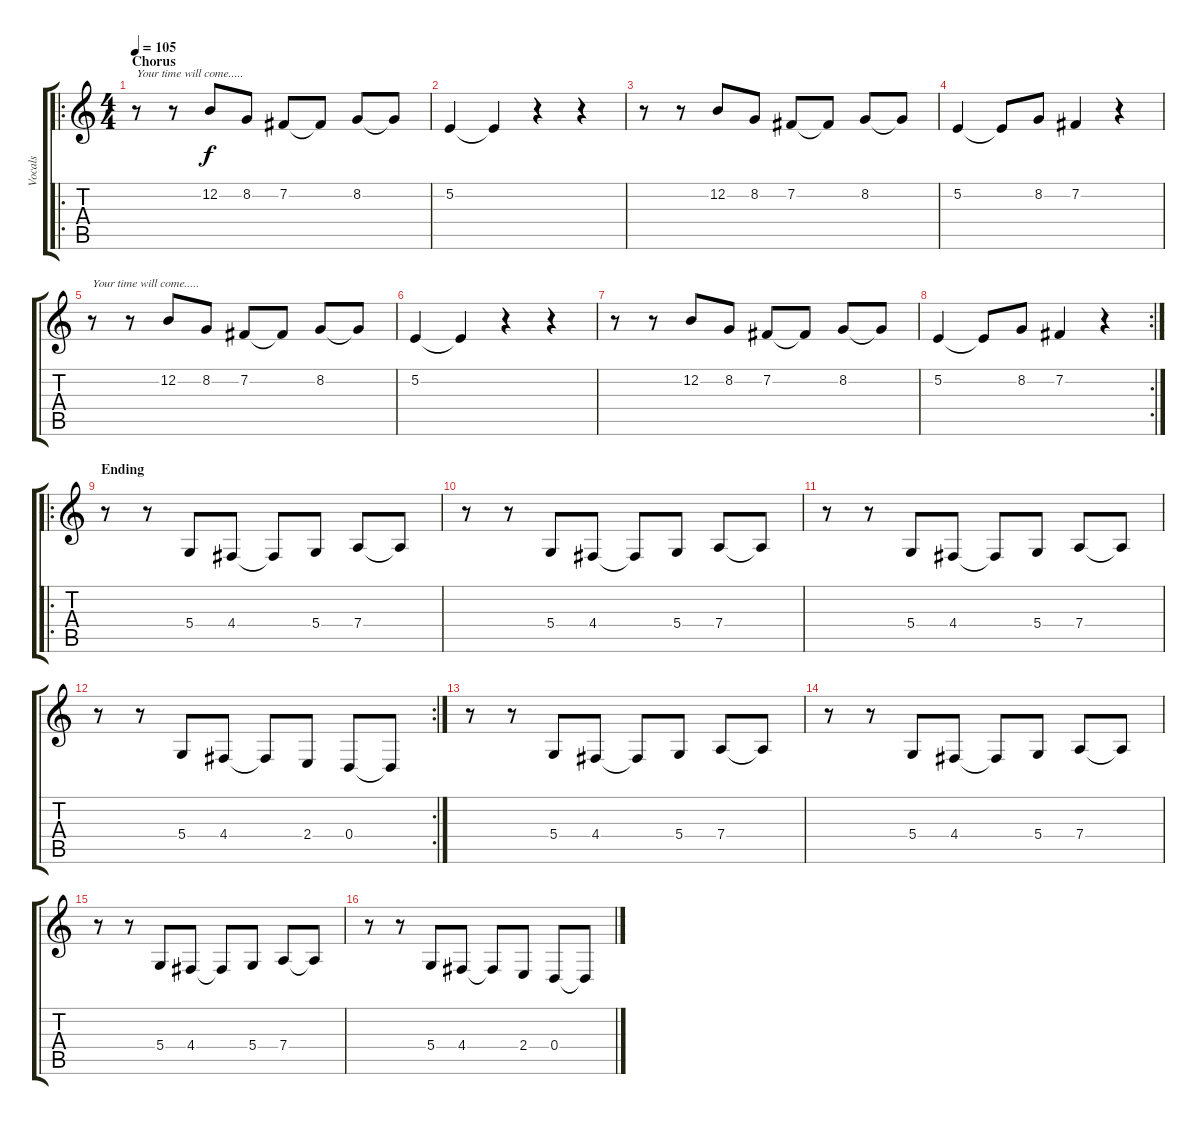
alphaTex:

\track ("Vocals" "Vocals") {instrument lead8bassandlead}
\staff {score tabs}
\tuning (E4 B3 G3 D3 A2 E2) {hide}
\ro
\ts (4 4)
\section ("" "Chorus")
\tempo 105
\clef g2
\ks c
r.8{txt "Your time will come....." dy f} r.8 12.2.8 8.2.8 7.2.8 7.2{t}.8 8.2.8 8.2{t}.8 |
5.2.4 5.2{t}.4 r.4 r.4 |
r.8 r.8 12.2.8 8.2.8 7.2.8 7.2{t}.8 8.2.8 8.2{t}.8 |
5.2.4 5.2{t}.8 8.2.8 7.2.4 r.4 |
r.8{txt "Your time will come....."} r.8 12.2.8 8.2.8 7.2.8 7.2{t}.8 8.2.8 8.2{t}.8 |
5.2.4 5.2{t}.4 r.4 r.4 |
r.8 r.8 12.2.8 8.2.8 7.2.8 7.2{t}.8 8.2.8 8.2{t}.8 |
\rc 2
5.2.4 5.2{t}.8 8.2.8 7.2.4 r.4 |
\ro
\section ("" "Ending")
r.8 r.8 5.4.8 4.4.8 4.4{t}.8 5.4.8 7.4.8 7.4{t}.8 |
r.8 r.8 5.4.8 4.4.8 4.4{t}.8 5.4.8 7.4.8 7.4{t}.8 |
r.8 r.8 5.4.8 4.4.8 4.4{t}.8 5.4.8 7.4.8 7.4{t}.8 |
\rc 2
r.8 r.8 5.4.8 4.4.8 4.4{t}.8 2.4.8 0.4.8 0.4{t}.8 |
r.8 r.8 5.4.8 4.4.8 4.4{t}.8 5.4.8 7.4.8 7.4{t}.8 |
r.8 r.8 5.4.8 4.4.8 4.4{t}.8 5.4.8 7.4.8 7.4{t}.8 |
r.8 r.8 5.4.8 4.4.8 4.4{t}.8 5.4.8 7.4.8 7.4{t}.8 |
r.8 r.8 5.4.8 4.4.8 4.4{t}.8 2.4.8 0.4.8 0.4{t}.8
